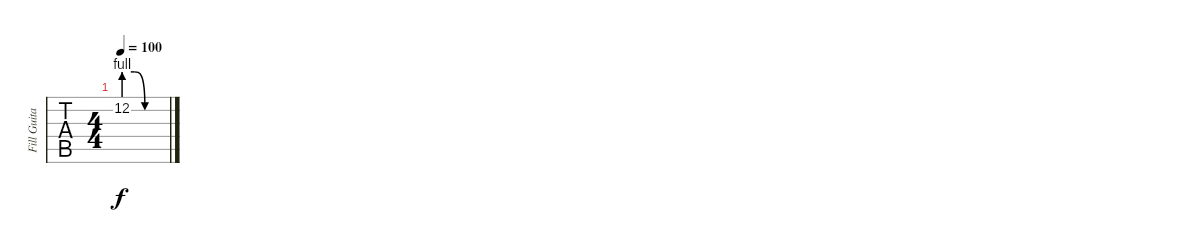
\track ("Fill Guitar 3" "Fill Guita") {instrument distortionguitar}
\staff {tabs}
\tuning (E4 B3 G3 D3 A2 E2) {hide}
\ts (4 4)
\tempo 100
\clef g2
\ks b
12.2{be (custom 0 4 15 4 30 0 60 0) t}.1{dy f}
